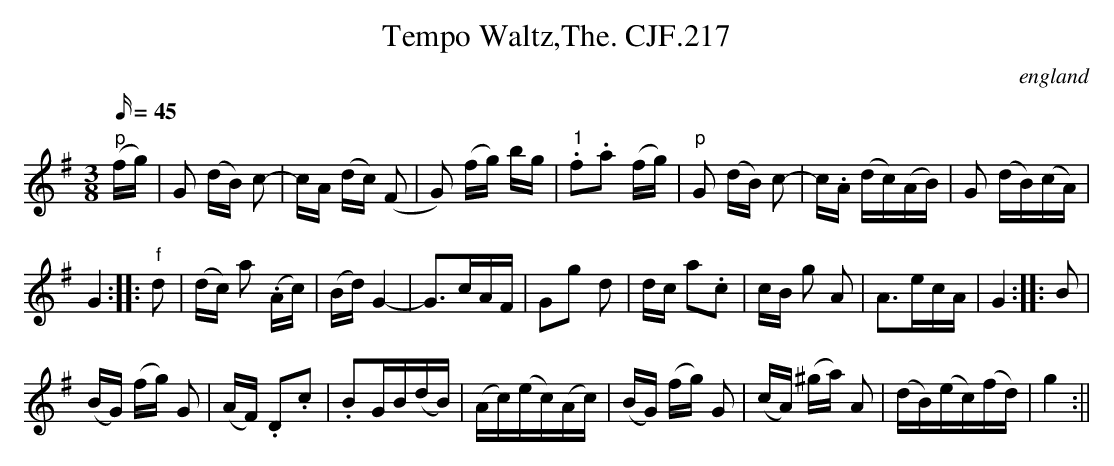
X:1
T:Tempo Waltz,The. CJF.217
O:england
M:3/8
L:1/16
Q:45
K:G
"p"(fg)|G2 (dB) c2-|cA (dc) (F2|G2) (fg) bg|"1".f2.a2 (fg)|\
"p"G2 (dB) c2-|c.A (dc)(AB)|G2 (dB)(cA)|
G4:||:"f"d2|(dc) a2 (.Ac)|(Bd) G4-|G3cAF|G2g2 d2|dc a2.c2|\
cB g2 A2|A3ecA|G4:||:B2|
(BG) (fg) G2|(AF) .D2.c2|.B2GB(dB)|(Ac)(ec)(Ac)|\
(BG) (fg) G2|(cA) (^ga) A2|(dB)(ec)(fd)|g4:||
